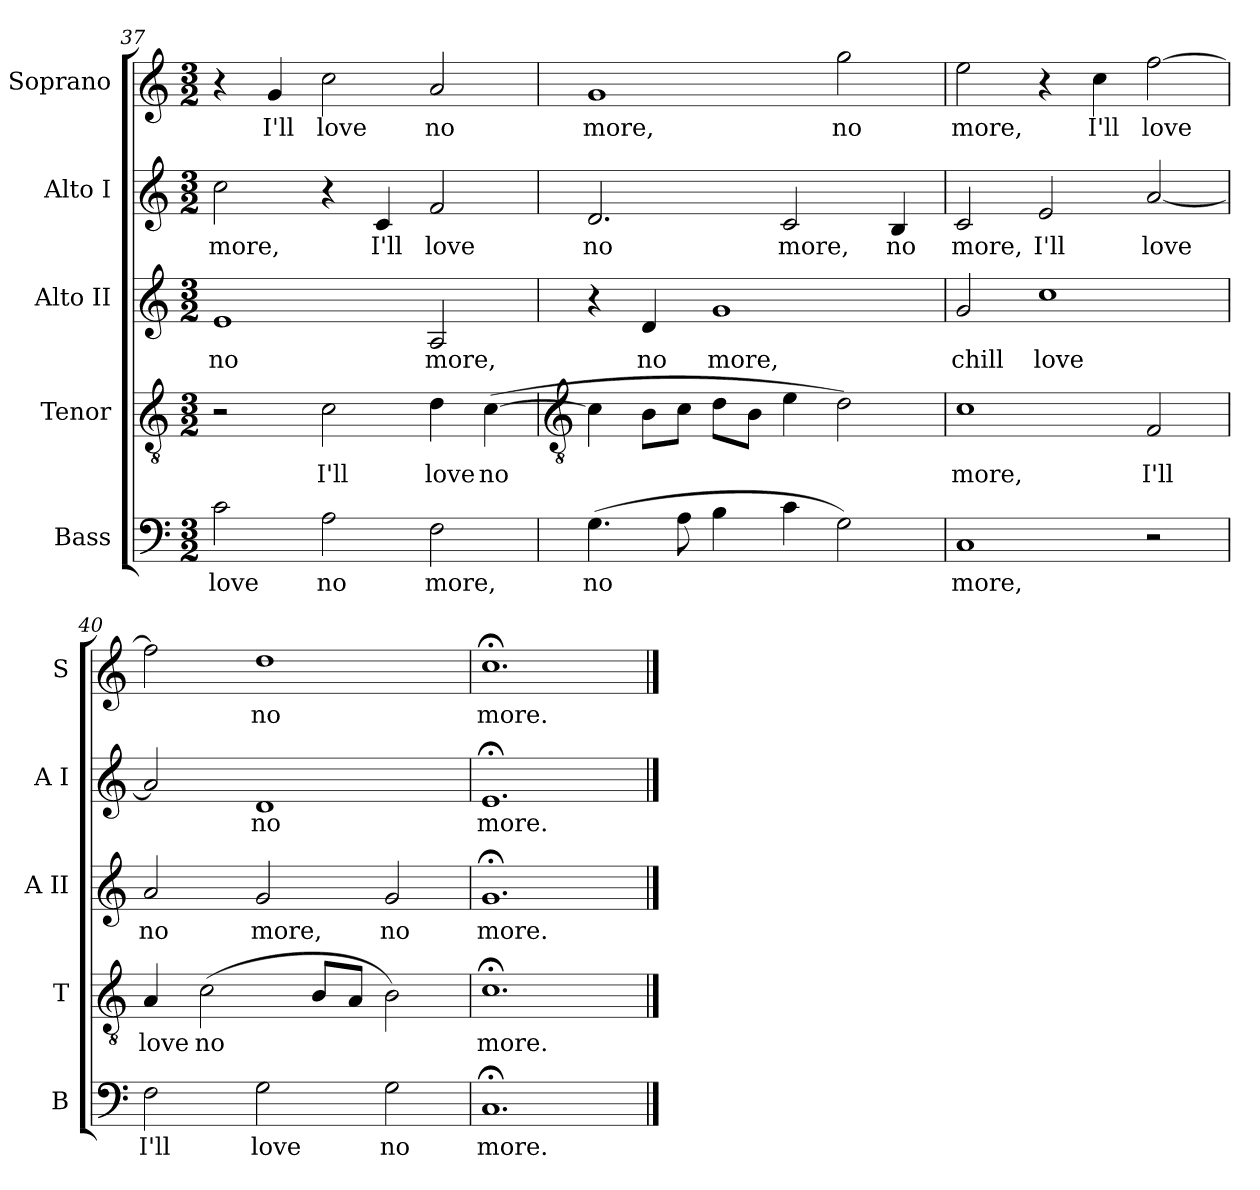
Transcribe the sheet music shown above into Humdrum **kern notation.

**kern	**text	**kern	**text	**kern	**text	**kern	**text	**kern	**text
*part5	*part5	*part4	*part4	*part3	*part3	*part2	*part2	*part1	*part1
*staff5	*staff5	*staff4	*staff4	*staff3	*staff3	*staff2	*staff2	*staff1	*staff1
*I"Bass	*	*I"Tenor	*	*I"Alto II	*	*I"Alto I	*	*I"Soprano	*
*I'B	*	*I'T	*	*I'A II	*	*I'A I	*	*I'S	*
*clefF4	*	*clefGv2	*	*clefG2	*	*clefG2	*	*clefG2	*
*k[]	*	*k[]	*	*k[]	*	*k[]	*	*k[]	*
*C:	*	*C:	*	*C:	*	*C:	*	*C:	*
*M3/2	*	*M3/2	*	*M3/2	*	*M3/2	*	*M3/2	*
=37	=37	=37	=37	=37	=37	=37	=37	=37	=37
!	!LO:LY:b	!	!	!	!LO:LY:b	!	!LO:LY:b	!	!
2c	love	2r	.	1e	no	2cc	more,	4r	.
!	!	!	!	!	!	!	!	!	!LO:LY:b
.	.	.	.	.	.	.	.	4g	I'll
!	!LO:LY:b	!	!LO:LY:b	!	!	!	!	!	!LO:LY:b
2A	no	2c	I'll	.	.	4r	.	2cc	love
!	!	!	!	!	!	!	!LO:LY:b	!	!
.	.	.	.	.	.	4c	I'll	.	.
!	!LO:LY:b	!	!LO:LY:b	!	!LO:LY:b	!	!LO:LY:b	!	!LO:LY:b
2F	more,	4d	love	2A	more,	2f	love	2a	no
!	!	!	!LO:LY:b	!	!	!	!	!	!
.	.	(>[4c	no	.	.	.	.	.	.
!!LO:LB:g=z
=38	=38	=38	=38	=38	=38	=38	=38	=38	=38
*	*	*clefGv2	*	*	*	*	*	*	*
!	!LO:LY:b	!	!	!	!	!	!LO:LY:b	!	!LO:LY:b
(>4.G	no	4c]	.	4r	.	2.d	no	1g	more,
!	!	!	!	!	!LO:LY:b	!	!	!	!
.	.	8BL	.	4d	no	.	.	.	.
8A	.	8cJ	.	.	.	.	.	.	.
!	!	!	!	!	!LO:LY:b	!	!	!	!
4B	.	8dL	.	1g	more,	.	.	.	.
.	.	8BJ	.	.	.	.	.	.	.
!	!	!	!	!	!	!	!LO:LY:b	!	!
4c	.	4e	.	.	.	2c	more,	.	.
!	!	!	!	!	!	!	!	!	!LO:LY:b
2G)	.	2d)	.	.	.	.	.	2gg	no
!	!	!	!	!	!	!	!LO:LY:b	!	!
.	.	.	.	.	.	4B	no	.	.
=39	=39	=39	=39	=39	=39	=39	=39	=39	=39
!	!LO:LY:b	!	!LO:LY:b	!	!LO:LY:b	!	!LO:LY:b	!	!LO:LY:b
1C	more,	1c	more,	2g	chill	2c	more,	2ee	more,
!	!	!	!	!	!LO:LY:b	!	!LO:LY:b	!	!
.	.	.	.	1cc	love	2e	I'll	4r	.
!	!	!	!	!	!	!	!	!	!LO:LY:b
.	.	.	.	.	.	.	.	4cc	I'll
!	!	!	!LO:LY:b	!	!	!	!LO:LY:b	!	!LO:LY:b
2r	.	2F	I'll	.	.	[2a	love	[2ff	love
=40	=40	=40	=40	=40	=40	=40	=40	=40	=40
!	!LO:LY:b	!	!LO:LY:b	!	!LO:LY:b	!	!	!	!
2F	I'll	4A	love	2a	no	2a]	.	2ff]	.
!	!	!	!LO:LY:b	!	!	!	!	!	!
.	.	(>2c	no	.	.	.	.	.	.
!	!LO:LY:b	!	!	!	!LO:LY:b	!	!LO:LY:b	!	!LO:LY:b
2G	love	.	.	2g	more,	1d	no	1dd	no
.	.	8BL	.	.	.	.	.	.	.
.	.	8AJ	.	.	.	.	.	.	.
!	!LO:LY:b	!	!	!	!LO:LY:b	!	!	!	!
2G	no	2B)	.	2g	no	.	.	.	.
=41	=41	=41	=41	=41	=41	=41	=41	=41	=41
!	!LO:LY:b	!	!LO:LY:b	!	!LO:LY:b	!	!LO:LY:b	!	!LO:LY:b
1.C;<	more.	1.c;<	more.	1.g;<	more.	1.e;<	more.	1.cc;<	more.
==	==	==	==	==	==	==	==	==	==
*-	*-	*-	*-	*-	*-	*-	*-	*-	*-
